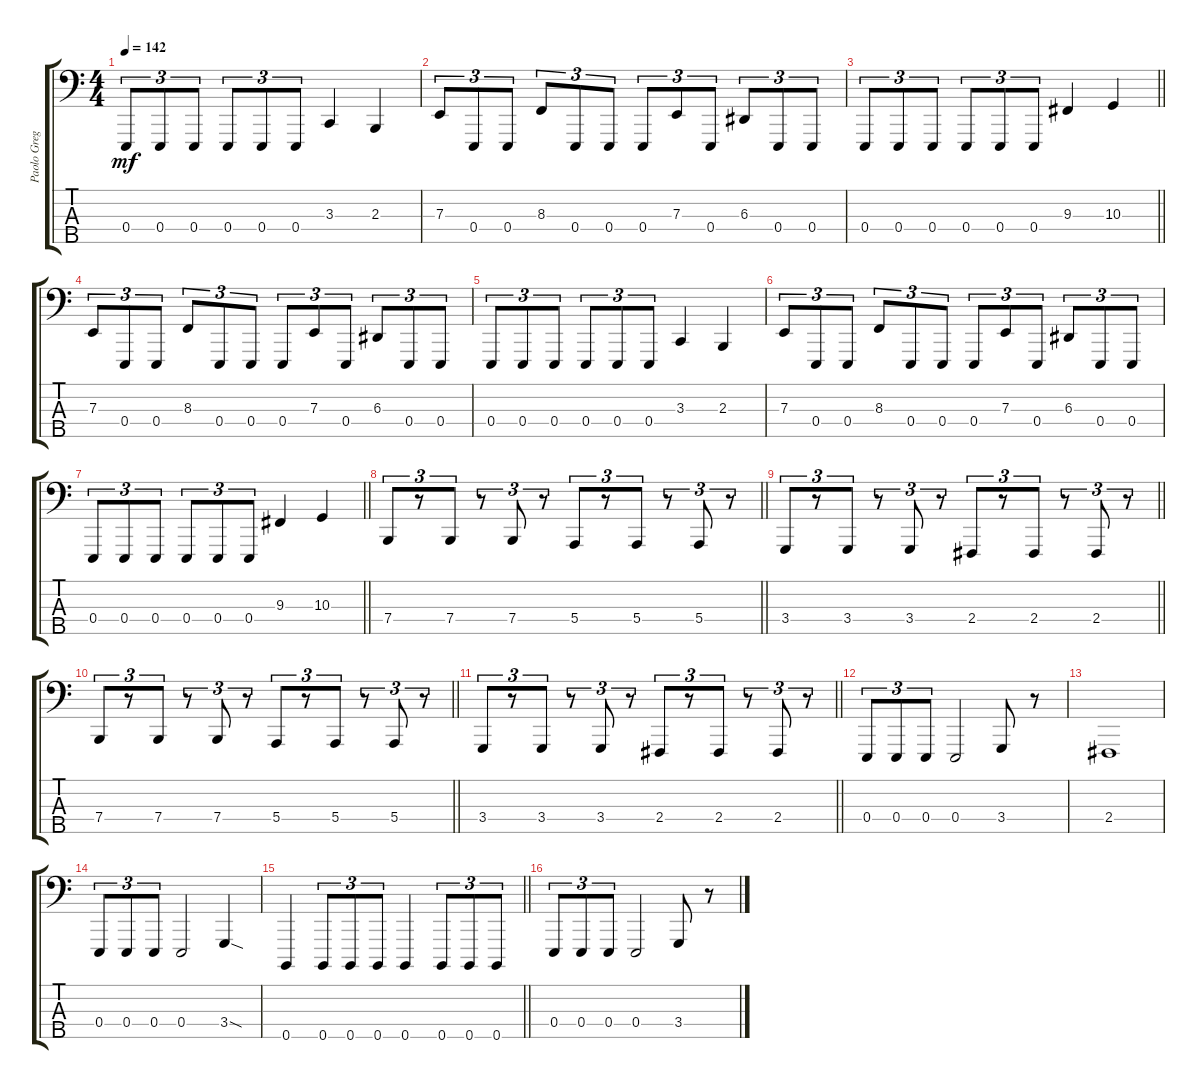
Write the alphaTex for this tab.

\track ("Paolo Gregoletto" "Paolo Greg") {instrument clavinet}
\staff {score tabs}
\tuning (G2 D2 A1 E1 B0) {hide}
\ts (4 4)
\tempo 142
\clef f4
\ks c
0.4.8{tu (3 2) dy mf} 0.4.8{tu (3 2)} 0.4.8{tu (3 2)} 0.4.8{tu (3 2)} 0.4.8{tu (3 2)} 0.4.8{tu (3 2)} 3.3.4 2.3.4 |
7.3.8{tu (3 2)} 0.4.8{tu (3 2)} 0.4.8{tu (3 2)} 8.3.8{tu (3 2)} 0.4.8{tu (3 2)} 0.4.8{tu (3 2)} 0.4.8{tu (3 2)} 7.3.8{tu (3 2)} 0.4.8{tu (3 2)} 6.3.8{tu (3 2)} 0.4.8{tu (3 2)} 0.4.8{tu (3 2)} |
\barLineRight lightlight
0.4.8{tu (3 2)} 0.4.8{tu (3 2)} 0.4.8{tu (3 2)} 0.4.8{tu (3 2)} 0.4.8{tu (3 2)} 0.4.8{tu (3 2)} 9.3.4 10.3.4 |
\section ("" "")
7.3.8{tu (3 2)} 0.4.8{tu (3 2)} 0.4.8{tu (3 2)} 8.3.8{tu (3 2)} 0.4.8{tu (3 2)} 0.4.8{tu (3 2)} 0.4.8{tu (3 2)} 7.3.8{tu (3 2)} 0.4.8{tu (3 2)} 6.3.8{tu (3 2)} 0.4.8{tu (3 2)} 0.4.8{tu (3 2)} |
0.4.8{tu (3 2)} 0.4.8{tu (3 2)} 0.4.8{tu (3 2)} 0.4.8{tu (3 2)} 0.4.8{tu (3 2)} 0.4.8{tu (3 2)} 3.3.4 2.3.4 |
7.3.8{tu (3 2)} 0.4.8{tu (3 2)} 0.4.8{tu (3 2)} 8.3.8{tu (3 2)} 0.4.8{tu (3 2)} 0.4.8{tu (3 2)} 0.4.8{tu (3 2)} 7.3.8{tu (3 2)} 0.4.8{tu (3 2)} 6.3.8{tu (3 2)} 0.4.8{tu (3 2)} 0.4.8{tu (3 2)} |
\barLineRight lightlight
0.4.8{tu (3 2)} 0.4.8{tu (3 2)} 0.4.8{tu (3 2)} 0.4.8{tu (3 2)} 0.4.8{tu (3 2)} 0.4.8{tu (3 2)} 9.3.4 10.3.4 |
\barLineRight lightlight
7.4.8{tu (3 2)} r.8{tu (3 2)} 7.4.8{tu (3 2)} r.8{tu (3 2)} 7.4.8{tu (3 2)} r.8{tu (3 2)} 5.4.8{tu (3 2)} r.8{tu (3 2)} 5.4.8{tu (3 2)} r.8{tu (3 2)} 5.4.8{tu (3 2)} r.8{tu (3 2)} |
\barLineRight lightlight
3.4.8{tu (3 2)} r.8{tu (3 2)} 3.4.8{tu (3 2)} r.8{tu (3 2)} 3.4.8{tu (3 2)} r.8{tu (3 2)} 2.4.8{tu (3 2)} r.8{tu (3 2)} 2.4.8{tu (3 2)} r.8{tu (3 2)} 2.4.8{tu (3 2)} r.8{tu (3 2)} |
\barLineRight lightlight
7.4.8{tu (3 2)} r.8{tu (3 2)} 7.4.8{tu (3 2)} r.8{tu (3 2)} 7.4.8{tu (3 2)} r.8{tu (3 2)} 5.4.8{tu (3 2)} r.8{tu (3 2)} 5.4.8{tu (3 2)} r.8{tu (3 2)} 5.4.8{tu (3 2)} r.8{tu (3 2)} |
\barLineRight lightlight
3.4.8{tu (3 2)} r.8{tu (3 2)} 3.4.8{tu (3 2)} r.8{tu (3 2)} 3.4.8{tu (3 2)} r.8{tu (3 2)} 2.4.8{tu (3 2)} r.8{tu (3 2)} 2.4.8{tu (3 2)} r.8{tu (3 2)} 2.4.8{tu (3 2)} r.8{tu (3 2)} |
\section ("" "")
0.4.8{tu (3 2)} 0.4.8{tu (3 2)} 0.4.8{tu (3 2)} 0.4.2 3.4.8 r.8 |
2.4.1 |
0.4.8{tu (3 2)} 0.4.8{tu (3 2)} 0.4.8{tu (3 2)} 0.4.2 3.4{sod}.4 |
\barLineRight lightlight
0.5.4 0.5.8{tu (3 2)} 0.5.8{tu (3 2)} 0.5.8{tu (3 2)} 0.5.4 0.5.8{tu (3 2)} 0.5.8{tu (3 2)} 0.5.8{tu (3 2)} |
0.4.8{tu (3 2)} 0.4.8{tu (3 2)} 0.4.8{tu (3 2)} 0.4.2 3.4.8 r.8
